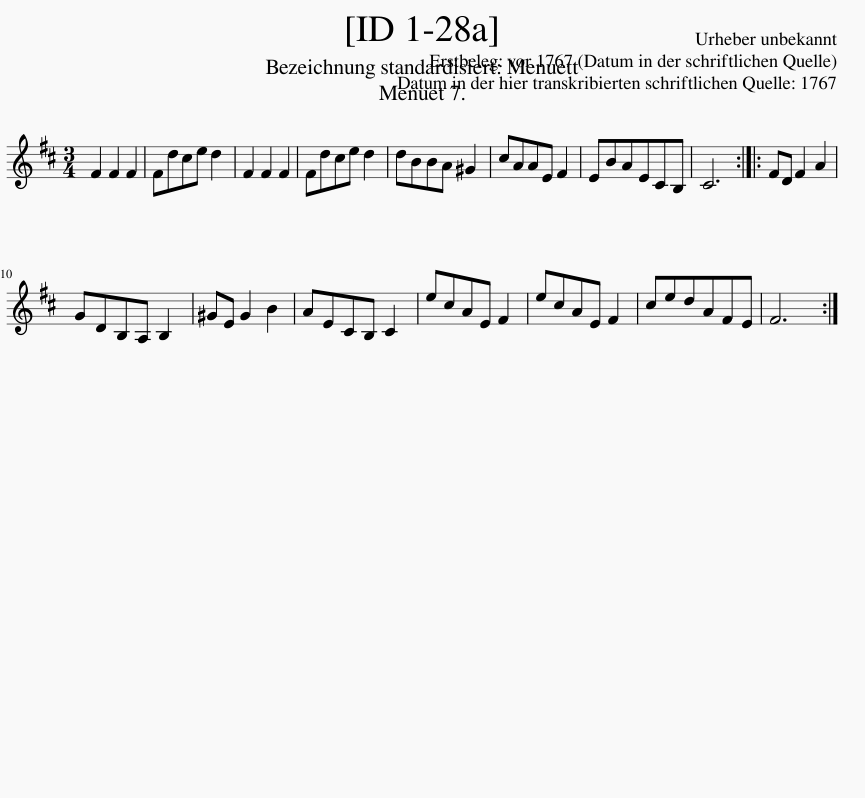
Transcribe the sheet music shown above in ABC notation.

X:1
L:1/8
M:3/4
I:linebreak $
K:D
V:1 treble
V:1
 F2 F2 F2 | Fdce d2 | F2 F2 F2 | Fdce d2 | dBBA ^G2 | %5
 cAAE F2 | EBAECB, | C6 :: FD F2 A2 |$ GDB,A, B,2 | %10
 ^GE G2 B2 | AECB, C2 | ecAE F2 | ecAE F2 | cedAFE | %15
 F6 :| %16
